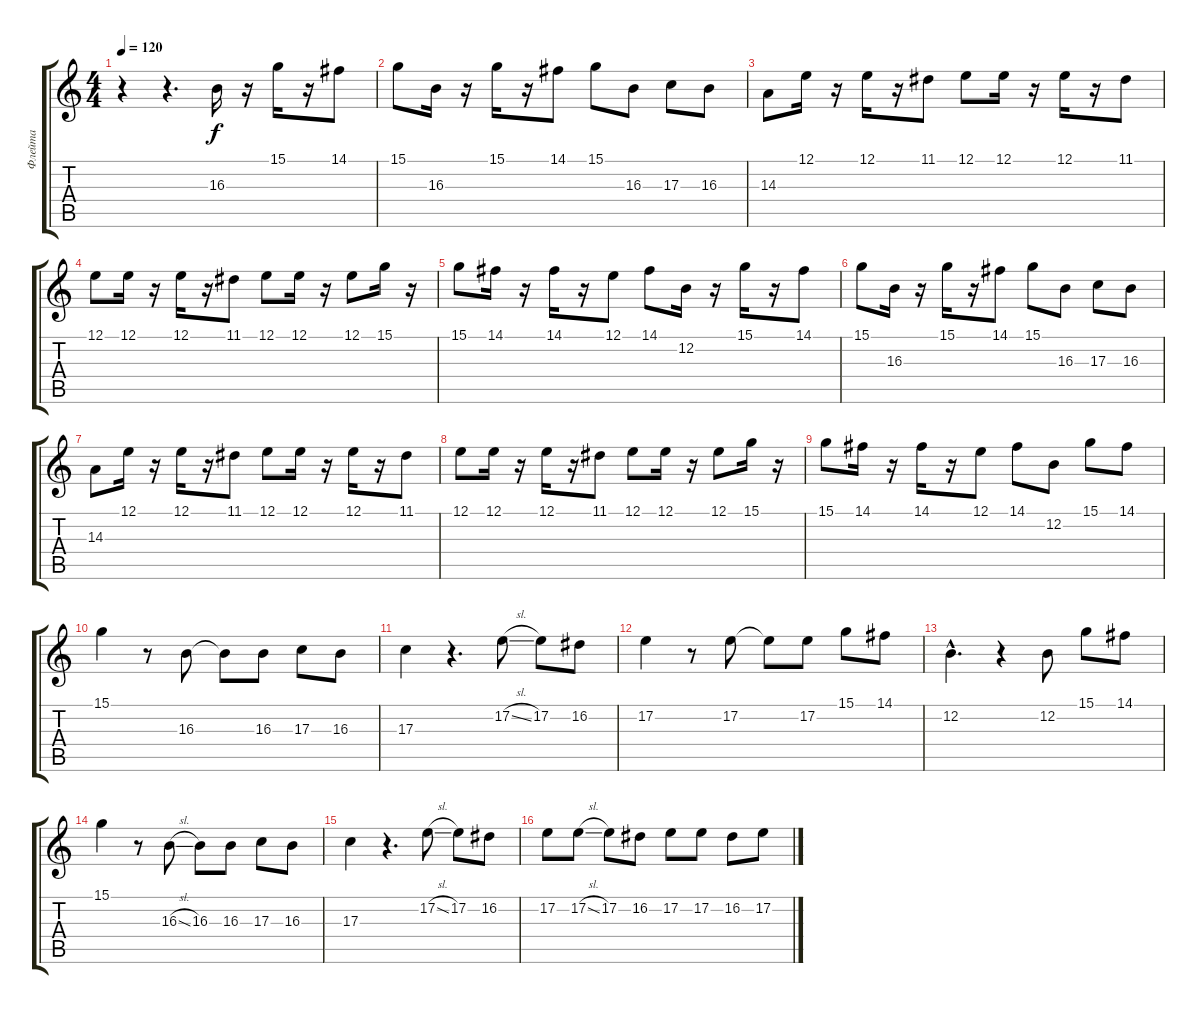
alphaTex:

\track ("Флейта" "Флейта") {instrument flute}
\staff {score tabs}
\tuning (E4 B3 G3 D3 A2 E2) {hide}
\ts (4 4)
\tempo 120
\clef g2
\ks c
r.4{dy f instrument flute} r.4{d} 16.3.16 r.16 15.1.16 r.16 14.1.8 |
15.1.8 16.3.16 r.16 15.1.16 r.16 14.1.8 15.1.8 16.3.8 17.3.8 16.3.8 |
14.3.8 12.1.16 r.16 12.1.16 r.16 11.1.8 12.1.8 12.1.16 r.16 12.1.16 r.16 11.1.8 |
12.1.8 12.1.16 r.16 12.1.16 r.16 11.1.8 12.1.8 12.1.16 r.16 12.1.8 15.1.16 r.16 |
15.1.8 14.1.16 r.16 14.1.16 r.16 12.1.8 14.1.8 12.2.16 r.16 15.1.16 r.16 14.1.8 |
15.1.8 16.3.16 r.16 15.1.16 r.16 14.1.8 15.1.8 16.3.8 17.3.8 16.3.8 |
14.3.8 12.1.16 r.16 12.1.16 r.16 11.1.8 12.1.8 12.1.16 r.16 12.1.16 r.16 11.1.8 |
12.1.8 12.1.16 r.16 12.1.16 r.16 11.1.8 12.1.8 12.1.16 r.16 12.1.8 15.1.16 r.16 |
15.1.8 14.1.16 r.16 14.1.16 r.16 12.1.8 14.1.8 12.2.8 15.1.8 14.1.8 |
15.1.4 r.8 16.3.8 16.3{t}.8 16.3.8 17.3.8 16.3.8 |
17.3.4 r.4{d} 17.2{sl}.8 17.2.8 16.2.8 |
17.2.4 r.8 17.2.8 17.2{t}.8 17.2.8 15.1.8 14.1.8 |
12.2{hac}.4{d} r.4 12.2.8 15.1.8 14.1.8 |
15.1.4 r.8 16.3{sl}.8 16.3.8 16.3.8 17.3.8 16.3.8 |
17.3.4 r.4{d} 17.2{sl}.8 17.2.8 16.2.8 |
17.2.8 17.2{sl}.8 17.2.8 16.2.8 17.2.8 17.2.8 16.2.8 17.2.8
